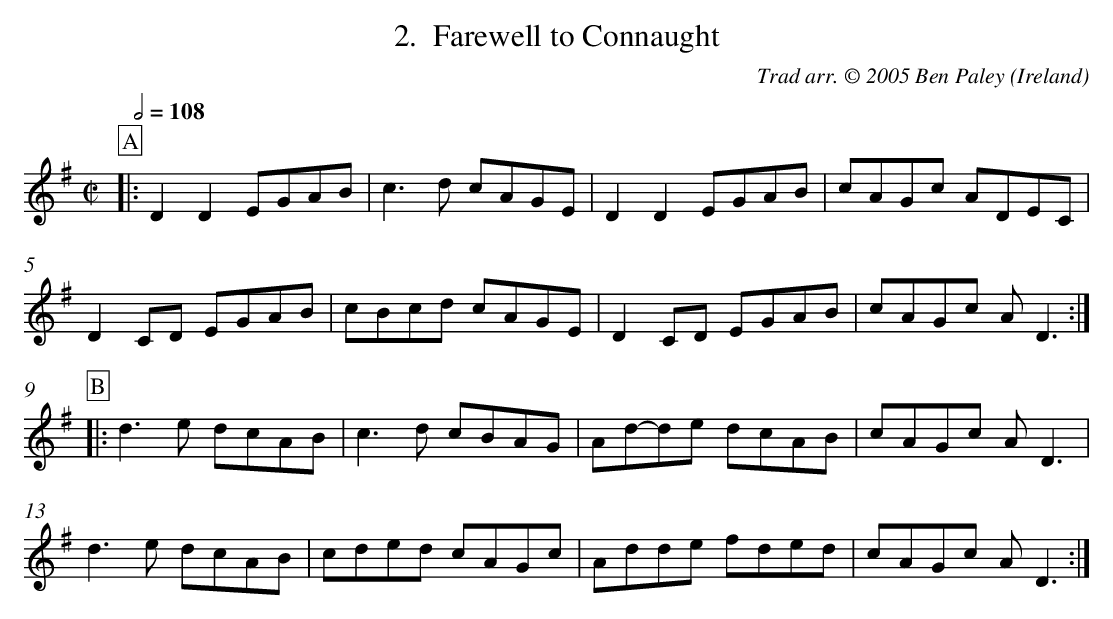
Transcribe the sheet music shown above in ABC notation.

X:1
T:Farewell to Connaught
L:1/8
M:C|
C:Trad arr. © 2005 Ben Paley
O:Ireland
Q:1/2=108
K:D Mixolydian
P:A
|: D2 D2 EGAB | c3 d cAGE | D2 D2 EGAB | cAGc ADEC |
D2 CD EGAB | cBcd cAGE | D2 CD EGAB | cAGc A D3 :|
P:B
|: d3 e dcAB | c3 d cBAG | Ad-de dcAB | cAGc A D3 |
d3 e dcAB | cded cAGc | Adde fded | cAGc A D3 :|
